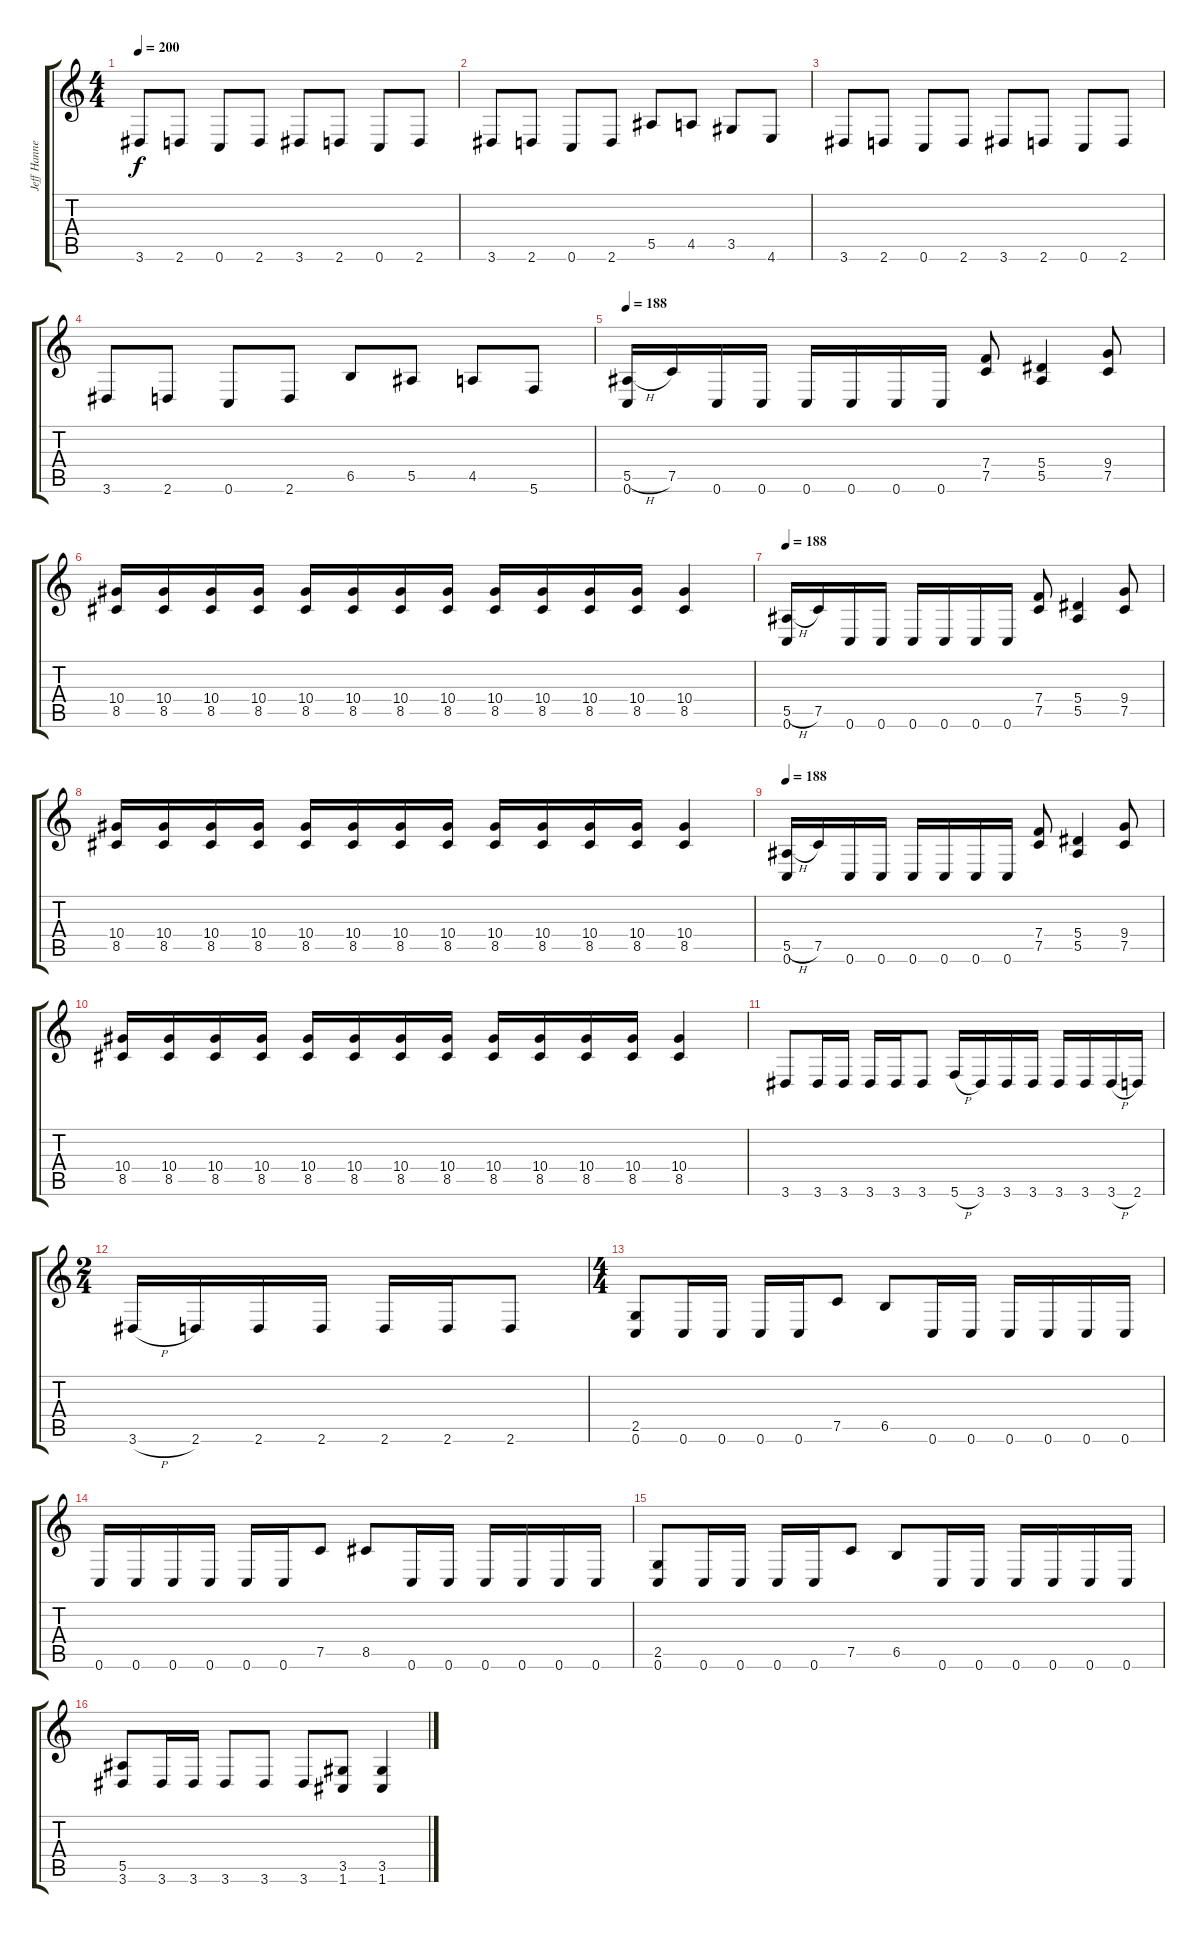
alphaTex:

\track ("Jeff Hanneman" "Jeff Hanne") {instrument distortionguitar}
\staff {score tabs}
\tuning (C4 G3 Eb3 Bb2 F2 C2) {hide}
\ts (4 4)
\tempo 200
\clef g2
\ks c
3.6.8{dy f} 2.6.8 0.6.8 2.6.8 3.6.8 2.6.8 0.6.8 2.6.8 |
3.6.8 2.6.8 0.6.8 2.6.8 5.5.8 4.5.8 3.5.8 4.6.8 |
3.6.8 2.6.8 0.6.8 2.6.8 3.6.8 2.6.8 0.6.8 2.6.8 |
3.6.8 2.6.8 0.6.8 2.6.8 6.5.8 5.5.8 4.5.8 5.6.8 |
\tempo 188
(5.5{h} 0.6).16 7.5.16 0.6.16 0.6.16 0.6.16 0.6.16 0.6.16 0.6.16 (7.4 7.5).8 (5.4 5.5).4 (9.4 7.5).8 |
(10.4 8.5).16 (10.4 8.5).16 (10.4 8.5).16 (10.4 8.5).16 (10.4 8.5).16 (10.4 8.5).16 (10.4 8.5).16 (10.4 8.5).16 (10.4 8.5).16 (10.4 8.5).16 (10.4 8.5).16 (10.4 8.5).16 (10.4 8.5).4 |
\tempo 188
(5.5{h} 0.6).16 7.5.16 0.6.16 0.6.16 0.6.16 0.6.16 0.6.16 0.6.16 (7.4 7.5).8 (5.4 5.5).4 (9.4 7.5).8 |
(10.4 8.5).16 (10.4 8.5).16 (10.4 8.5).16 (10.4 8.5).16 (10.4 8.5).16 (10.4 8.5).16 (10.4 8.5).16 (10.4 8.5).16 (10.4 8.5).16 (10.4 8.5).16 (10.4 8.5).16 (10.4 8.5).16 (10.4 8.5).4 |
\tempo 188
(5.5{h} 0.6).16 7.5.16 0.6.16 0.6.16 0.6.16 0.6.16 0.6.16 0.6.16 (7.4 7.5).8 (5.4 5.5).4 (9.4 7.5).8 |
(10.4 8.5).16 (10.4 8.5).16 (10.4 8.5).16 (10.4 8.5).16 (10.4 8.5).16 (10.4 8.5).16 (10.4 8.5).16 (10.4 8.5).16 (10.4 8.5).16 (10.4 8.5).16 (10.4 8.5).16 (10.4 8.5).16 (10.4 8.5).4 |
3.6.8 3.6.16 3.6.16 3.6.16 3.6.16 3.6.8 5.6{h}.16 3.6.16 3.6.16 3.6.16 3.6.16 3.6.16 3.6{h}.16 2.6.16 |
\ts (2 4)
3.6{h}.16 2.6.16 2.6.16 2.6.16 2.6.16 2.6.16 2.6.8 |
\ts (4 4)
(2.5 0.6).8 0.6.16 0.6.16 0.6.16 0.6.16 7.5.8 6.5.8 0.6.16 0.6.16 0.6.16 0.6.16 0.6.16 0.6.16 |
0.6.16 0.6.16 0.6.16 0.6.16 0.6.16 0.6.16 7.5.8 8.5.8 0.6.16 0.6.16 0.6.16 0.6.16 0.6.16 0.6.16 |
(2.5 0.6).8 0.6.16 0.6.16 0.6.16 0.6.16 7.5.8 6.5.8 0.6.16 0.6.16 0.6.16 0.6.16 0.6.16 0.6.16 |
(5.5 3.6).8 3.6.16 3.6.16 3.6.8 3.6.8 3.6.8 (3.5 1.6).8 (3.5 1.6).4
